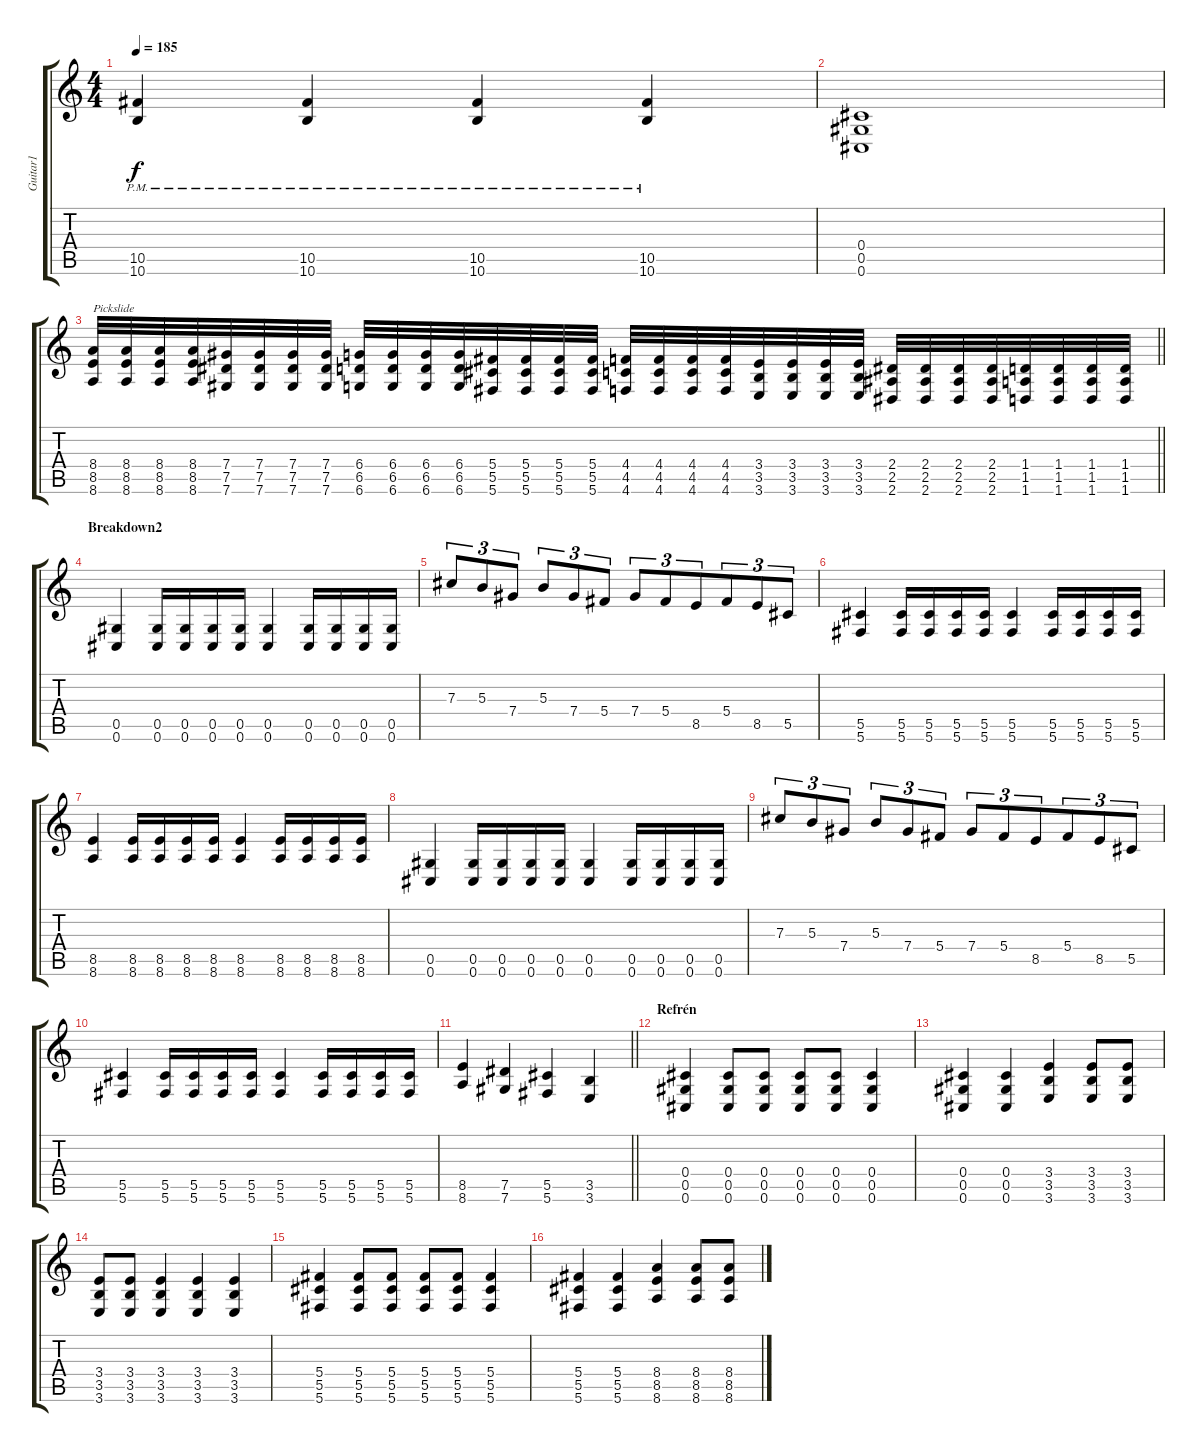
\track ("Guitar1" "Guitar1") {instrument distortionguitar}
\staff {score tabs}
\tuning (Eb4 Bb3 Gb3 Db3 Ab2 Db2) {hide}
\ts (4 4)
\tempo 185
\clef g2
\ks c
(10.5{pm} 10.6{pm}).4{dy f} (10.5{pm} 10.6{pm}).4 (10.5{pm} 10.6{pm}).4 (10.5{pm} 10.6{pm}).4 |
(0.4 0.5 0.6).1 |
\barLineRight lightlight
(8.4 8.5 8.6).32{txt "Pickslide"} (8.4 8.5 8.6).32 (8.4 8.5 8.6).32 (8.4 8.5 8.6).32 (7.4 7.5 7.6).32 (7.4 7.5 7.6).32 (7.4 7.5 7.6).32 (7.4 7.5 7.6).32 (6.4 6.5 6.6).32 (6.4 6.5 6.6).32 (6.4 6.5 6.6).32 (6.4 6.5 6.6).32 (5.4 5.5 5.6).32 (5.4 5.5 5.6).32 (5.4 5.5 5.6).32 (5.4 5.5 5.6).32 (4.4 4.5 4.6).32 (4.4 4.5 4.6).32 (4.4 4.5 4.6).32 (4.4 4.5 4.6).32 (3.4 3.5 3.6).32 (3.4 3.5 3.6).32 (3.4 3.5 3.6).32 (3.4 3.5 3.6).32 (2.4 2.5 2.6).32 (2.4 2.5 2.6).32 (2.4 2.5 2.6).32 (2.4 2.5 2.6).32 (1.4 1.5 1.6).32 (1.4 1.5 1.6).32 (1.4 1.5 1.6).32 (1.4 1.5 1.6).32 |
\section ("" "Breakdown2")
(0.5 0.6).4 (0.5 0.6).16{beam merge} (0.5 0.6).16 (0.5 0.6).16 (0.5 0.6).16{beam merge} (0.5 0.6).4 (0.5 0.6).16 (0.5 0.6).16{beam merge} (0.5 0.6).16{beam merge} (0.5 0.6).16 |
7.3.8{tu (3 2) beam merge} 5.3.8{tu (3 2)} 7.4.8{tu (3 2)} 5.3.8{tu (3 2)} 7.4.8{tu (3 2)} 5.4.8{tu (3 2)} 7.4.8{tu (3 2)} 5.4.8{tu (3 2)} 8.5.8{tu (3 2) beam merge} 5.4.8{tu (3 2) beam merge} 8.5.8{tu (3 2)} 5.5.8{tu (3 2)} |
(5.5 5.6).4 (5.5 5.6).16{beam merge} (5.5 5.6).16 (5.5 5.6).16 (5.5 5.6).16{beam merge} (5.5 5.6).4 (5.5 5.6).16 (5.5 5.6).16{beam merge} (5.5 5.6).16{beam merge} (5.5 5.6).16 |
(8.5 8.6).4 (8.5 8.6).16{beam merge} (8.5 8.6).16 (8.5 8.6).16 (8.5 8.6).16{beam merge} (8.5 8.6).4 (8.5 8.6).16 (8.5 8.6).16{beam merge} (8.5 8.6).16{beam merge} (8.5 8.6).16 |
(0.5 0.6).4 (0.5 0.6).16{beam merge} (0.5 0.6).16 (0.5 0.6).16 (0.5 0.6).16{beam merge} (0.5 0.6).4 (0.5 0.6).16 (0.5 0.6).16{beam merge} (0.5 0.6).16{beam merge} (0.5 0.6).16 |
7.3.8{tu (3 2) beam merge} 5.3.8{tu (3 2)} 7.4.8{tu (3 2)} 5.3.8{tu (3 2)} 7.4.8{tu (3 2)} 5.4.8{tu (3 2)} 7.4.8{tu (3 2)} 5.4.8{tu (3 2)} 8.5.8{tu (3 2) beam merge} 5.4.8{tu (3 2) beam merge} 8.5.8{tu (3 2)} 5.5.8{tu (3 2)} |
(5.5 5.6).4 (5.5 5.6).16{beam merge} (5.5 5.6).16 (5.5 5.6).16 (5.5 5.6).16{beam merge} (5.5 5.6).4 (5.5 5.6).16 (5.5 5.6).16{beam merge} (5.5 5.6).16{beam merge} (5.5 5.6).16 |
\barLineRight lightlight
(8.5 8.6).4 (7.5 7.6).4{beam merge} (5.5 5.6).4 (3.5 3.6).4 |
\section ("" "Refrén")
(0.4 0.5 0.6).4{beam merge} (0.4 0.5 0.6).8 (0.4 0.5 0.6).8 (0.4 0.5 0.6).8 (0.4 0.5 0.6).8 (0.4 0.5 0.6).4 |
(0.4 0.5 0.6).4 (0.4 0.5 0.6).4 (3.4 3.5 3.6).4 (3.4 3.5 3.6).8 (3.4 3.5 3.6).8 |
(3.4 3.5 3.6).8{beam merge} (3.4 3.5 3.6).8 (3.4 3.5 3.6).4{beam merge} (3.4 3.5 3.6).4 (3.4 3.5 3.6).4 |
(5.4 5.5 5.6).4{beam merge} (5.4 5.5 5.6).8 (5.4 5.5 5.6).8 (5.4 5.5 5.6).8 (5.4 5.5 5.6).8 (5.4 5.5 5.6).4 |
(5.4 5.5 5.6).4 (5.4 5.5 5.6).4 (8.4 8.5 8.6).4 (8.4 8.5 8.6).8 (8.4 8.5 8.6).8
